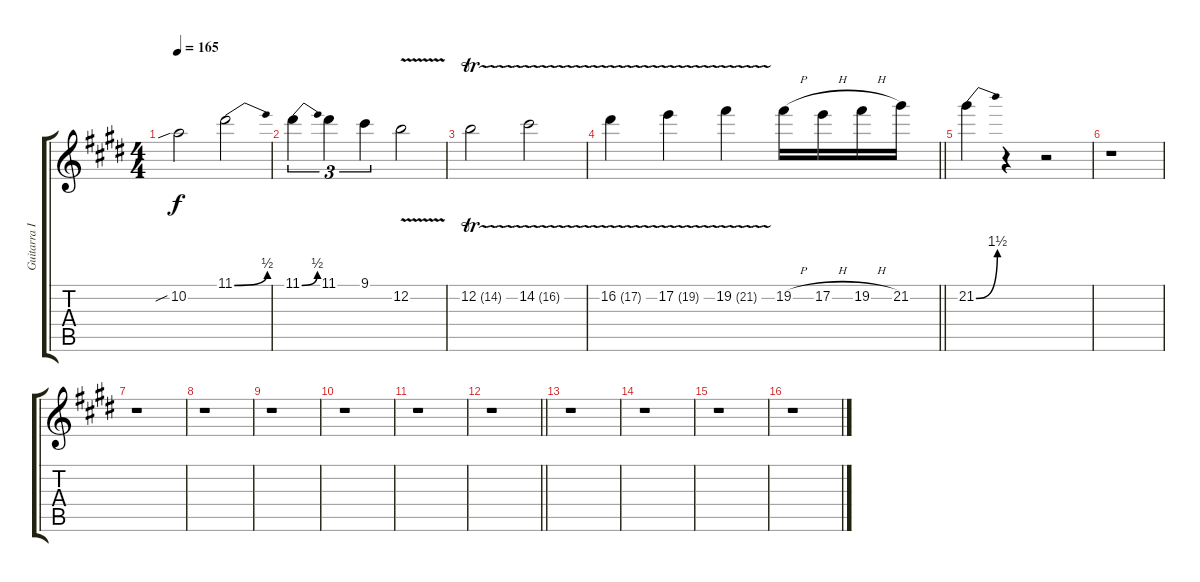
\track ("Guitarra III ( solo )" "Guitarra I") {instrument overdrivenguitar}
\staff {score tabs}
\tuning (E4 B3 G3 D3 A2 E2) {hide}
\ts (4 4)
\tempo 165
\clef g2
\ks e
10.2{sib}.2{dy f} 11.1{be (bend 0 0 60 2)}.2 |
11.1{be (bend 0 0 60 2)}.4{tu (3 2)} 11.1.4{tu (3 2)} 9.1.4{tu (3 2)} 12.2{v}.2 |
12.2{tr (14 16)}.2 14.2{tr (16 16)}.2 |
\barLineRight lightlight
16.2{tr (17 16)}.4 17.2{tr (19 16)}.4 19.2{tr (21 16)}.4 19.2{h}.16 17.2{h}.16 19.2{h}.16 21.2.16 |
21.2{be (bend 0 0 60 6)}.4 r.4 r.2 |
r.1 |
r.1 |
r.1 |
r.1 |
r.1 |
r.1 |
\barLineRight lightlight
r.1 |
r.1 |
r.1 |
r.1 |
r.1
